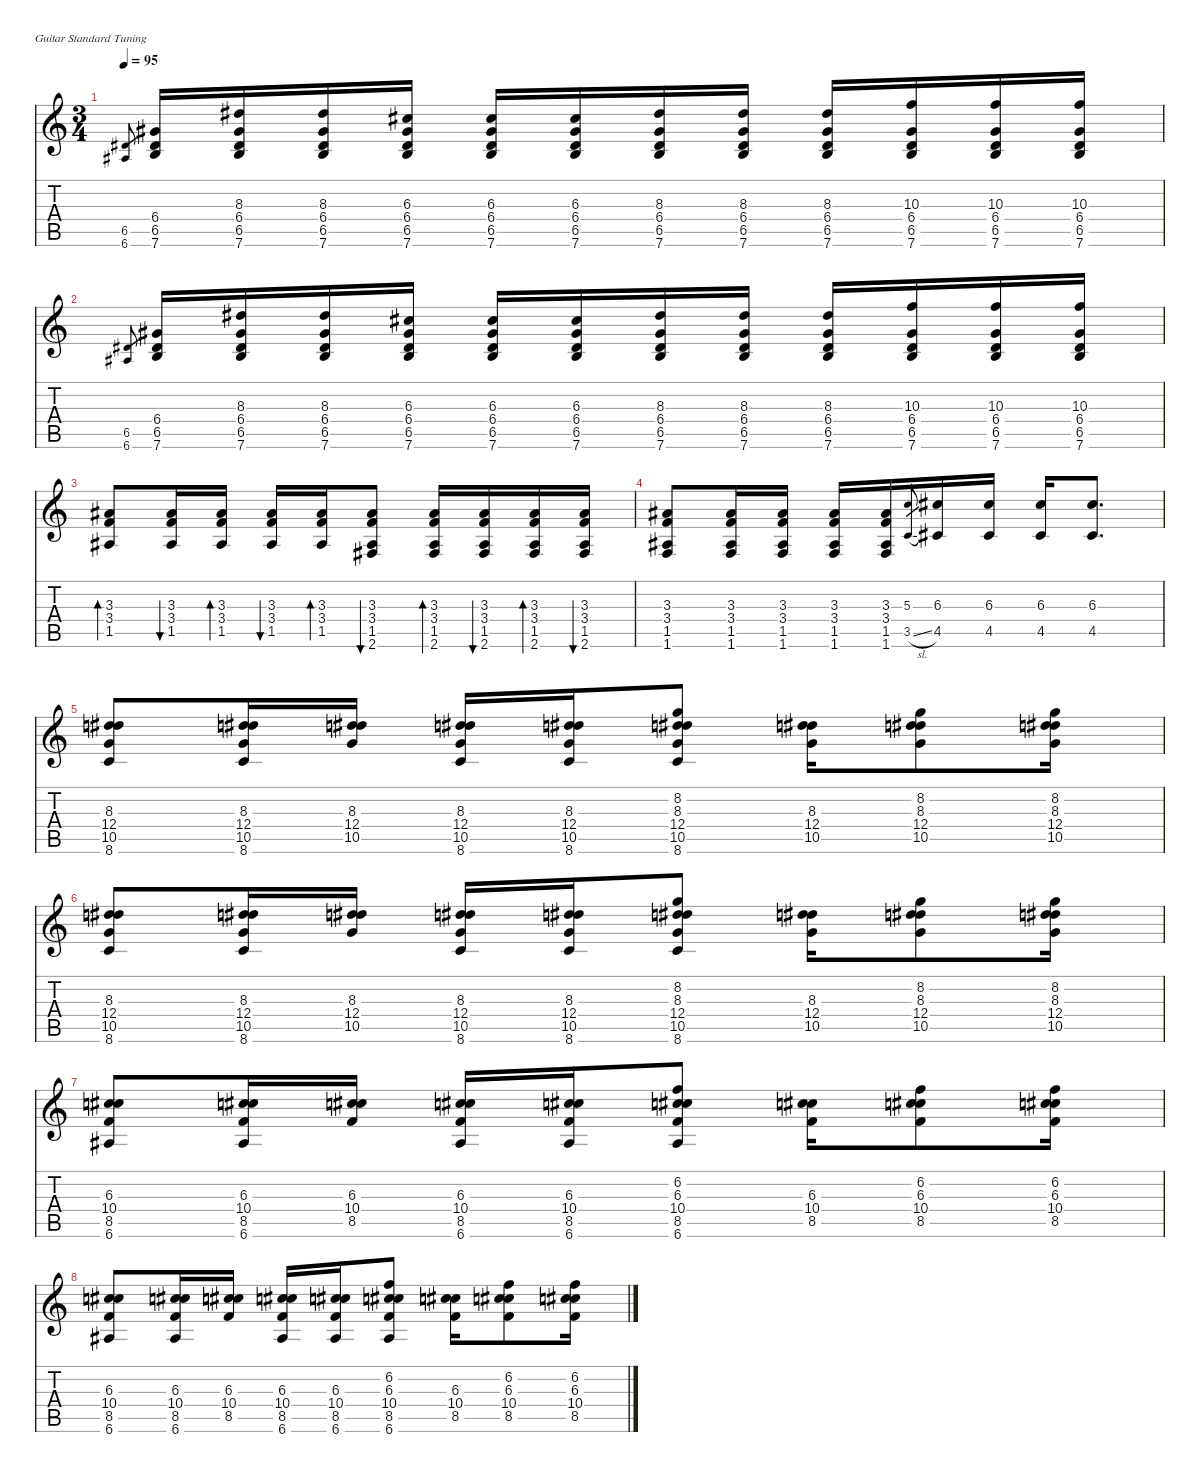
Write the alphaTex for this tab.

\defaultSystemsLayout 4
\hideDynamics
\bracketExtendMode nobrackets
\singleTrackTrackNamePolicy hidden
\multiTrackTrackNamePolicy hidden
\firstSystemTrackNameMode fullname
\firstSystemTrackNameOrientation horizontal
\otherSystemsTrackNameOrientation horizontal
\track ("Rhythem Guitar" "od.guit.") {instrument overdrivenguitar}
\staff {score tabs}
\tuning (E4 B3 G3 D3 A2 E2)
\ts (3 4)
\tempo 95
\clef g2
\ks c
(6.5{acc #} 6.6{acc #}).8{gr dy mf beam Up} (6.4{acc #} 6.5{acc #} 7.6).16{dy ff beam Up} (8.3{acc #} 6.4{acc #} 6.5{acc #} 7.6).16{beam Up} (8.3{acc #} 6.4{acc #} 6.5{acc #} 7.6).16{beam Up} (6.3{acc #} 6.4{acc #} 6.5{acc #} 7.6).16{beam Up} (6.3{acc #} 6.4{acc #} 6.5{acc #} 7.6).16{beam Up} (6.3{acc #} 6.4{acc #} 6.5{acc #} 7.6).16{beam Up} (8.3{acc #} 6.4{acc #} 6.5{acc #} 7.6).16{beam Up} (8.3{acc #} 6.4{acc #} 6.5{acc #} 7.6).16{beam Up} (8.3{acc #} 6.4{acc #} 6.5{acc #} 7.6).16{beam Up} (10.3 6.4{acc #} 6.5{acc #} 7.6).16{beam Up} (10.3 6.4{acc #} 6.5{acc #} 7.6).16{beam Up} (10.3 6.4{acc #} 6.5{acc #} 7.6).16{beam Up} |
(6.5{acc #} 6.6{acc #}).8{gr dy mf beam Up} (6.4{acc #} 6.5{acc #} 7.6).16{dy ff beam Up} (8.3{acc #} 6.4{acc #} 6.5{acc #} 7.6).16{beam Up} (8.3{acc #} 6.4{acc #} 6.5{acc #} 7.6).16{beam Up} (6.3{acc #} 6.4{acc #} 6.5{acc #} 7.6).16{beam Up} (6.3{acc #} 6.4{acc #} 6.5{acc #} 7.6).16{beam Up} (6.3{acc #} 6.4{acc #} 6.5{acc #} 7.6).16{beam Up} (8.3{acc #} 6.4{acc #} 6.5{acc #} 7.6).16{beam Up} (8.3{acc #} 6.4{acc #} 6.5{acc #} 7.6).16{beam Up} (8.3{acc #} 6.4{acc #} 6.5{acc #} 7.6).16{beam Up} (10.3 6.4{acc #} 6.5{acc #} 7.6).16{beam Up} (10.3 6.4{acc #} 6.5{acc #} 7.6).16{beam Up} (10.3 6.4{acc #} 6.5{acc #} 7.6).16{beam Up} |
(3.3{acc #} 3.4 1.5{acc #}).8{bd 60 beam Up} (3.3{acc #} 3.4 1.5{acc #}).16{bu 60 beam Up} (3.3{acc #} 3.4 1.5{acc #}).16{bd 60 beam Up} (3.3{acc #} 3.4 1.5{acc #}).16{bu 60 beam Up} (3.3{acc #} 3.4 1.5{acc #}).16{bd 60 beam Up} (3.3{acc #} 3.4 1.5{acc #} 2.6{acc #}).8{bu 60 beam Up} (3.3{acc #} 3.4 1.5{acc #} 2.6{acc #}).16{bd 60 beam Up} (3.3{acc #} 3.4 1.5{acc #} 2.6{acc #}).16{bu 60 beam Up} (3.3{acc #} 3.4 1.5{acc #} 2.6{acc #}).16{bd 60 beam Up} (3.3{acc #} 3.4 1.5{acc #} 2.6{acc #}).16{bu 60 beam Up} |
(3.3{acc #} 3.4 1.5{acc #} 1.6).8{beam Up} (3.3{acc #} 3.4 1.5{acc #} 1.6).16{beam Up} (3.3{acc #} 3.4 1.5{acc #} 1.6).16{beam Up} (3.3{acc #} 3.4 1.5{acc #} 1.6).16{beam Up} (3.3{acc #} 3.4 1.5{acc #} 1.6).16{beam Up} (5.3 3.5{sl}).8{gr dy f beam Up} (6.3{acc #} 4.5{acc #}).16{dy ff beam Up} (6.3{acc #} 4.5{acc #}).16{beam Up} (6.3{acc #} 4.5{acc #}).16{beam Up} (6.3{acc #} 4.5{acc #}).8{d beam Up} |
(8.3{acc #} 12.4 10.5 8.6).8{beam Up} (8.3{acc #} 12.4 10.5 8.6).16{beam Up} (8.3{acc #} 12.4 10.5).16{beam Up} (8.3{acc #} 12.4 10.5 8.6).16{beam Up} (8.3{acc #} 12.4 10.5 8.6).16{beam Up} (8.2 8.3{acc #} 12.4 10.5 8.6).8{beam Up} (8.3{acc #} 12.4 10.5).16{beam Down} (8.2 8.3{acc #} 12.4 10.5).8{beam Down} (8.2 8.3{acc #} 12.4 10.5).16{beam Down} |
(8.3{acc #} 12.4 10.5 8.6).8{beam Up} (8.3{acc #} 12.4 10.5 8.6).16{beam Up} (8.3{acc #} 12.4 10.5).16{beam Up} (8.3{acc #} 12.4 10.5 8.6).16{beam Up} (8.3{acc #} 12.4 10.5 8.6).16{beam Up} (8.2 8.3{acc #} 12.4 10.5 8.6).8{beam Up} (8.3{acc #} 12.4 10.5).16{beam Down} (8.2 8.3{acc #} 12.4 10.5).8{beam Down} (8.2 8.3{acc #} 12.4 10.5).16{beam Down} |
(6.3{acc #} 10.4 8.5 6.6{acc #}).8{beam Up} (6.3{acc #} 10.4 8.5 6.6{acc #}).16{beam Up} (6.3{acc #} 10.4 8.5).16{beam Up} (6.3{acc #} 10.4 8.5 6.6{acc #}).16{beam Up} (6.3{acc #} 10.4 8.5 6.6{acc #}).16{beam Up} (6.2 6.3{acc #} 10.4 8.5 6.6{acc #}).8{beam Up} (6.3{acc #} 10.4 8.5).16{beam Down} (6.2 6.3{acc #} 10.4 8.5).8{beam Down} (6.2 6.3{acc #} 10.4 8.5).16{beam Down} |
(6.3{acc #} 10.4 8.5 6.6{acc #}).8{beam Up} (6.3{acc #} 10.4 8.5 6.6{acc #}).16{beam Up} (6.3{acc #} 10.4 8.5).16{beam Up} (6.3{acc #} 10.4 8.5 6.6{acc #}).16{beam Up} (6.3{acc #} 10.4 8.5 6.6{acc #}).16{beam Up} (6.2 6.3{acc #} 10.4 8.5 6.6{acc #}).8{beam Up} (6.3{acc #} 10.4 8.5).16{beam Down} (6.2 6.3{acc #} 10.4 8.5).8{beam Down} (6.2 6.3{acc #} 10.4 8.5).16{beam Down}
